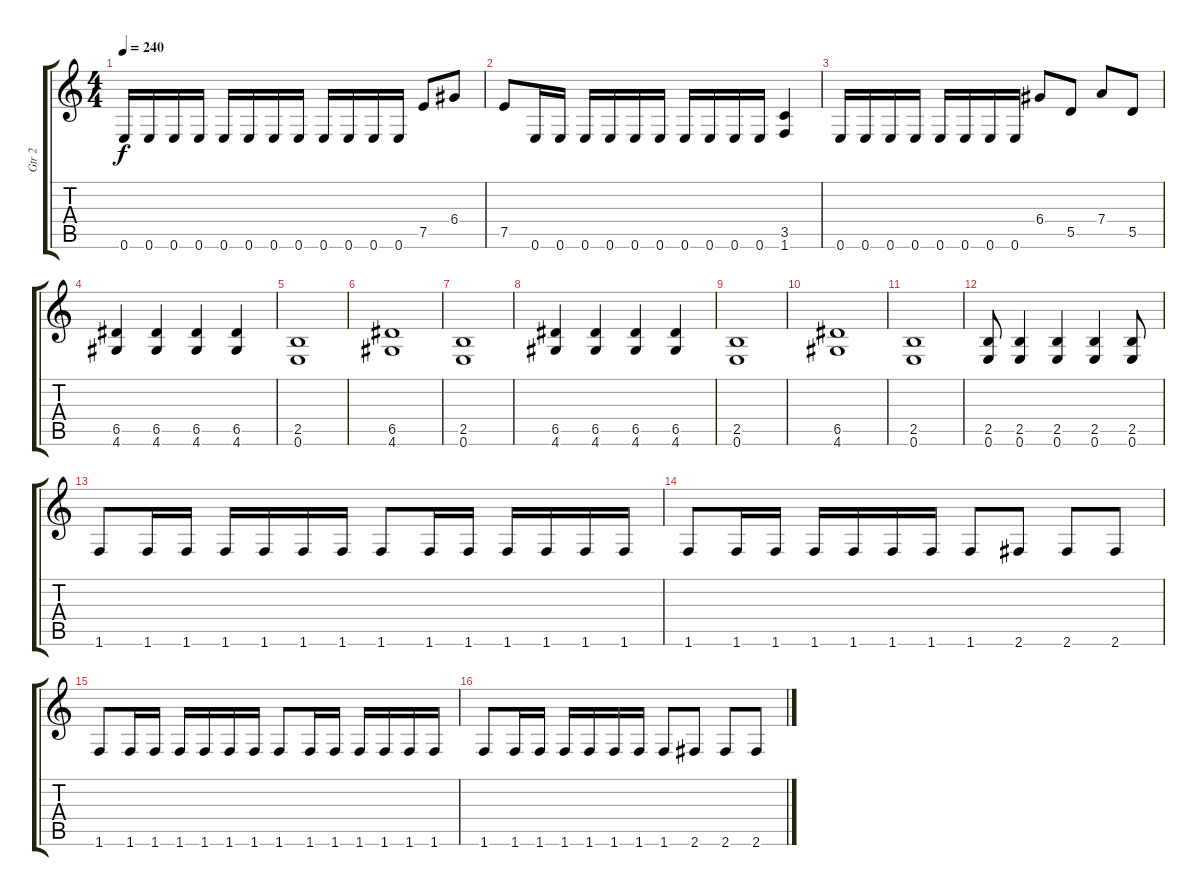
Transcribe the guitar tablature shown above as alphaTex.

\track ("Gtr 2" "Gtr 2") {instrument distortionguitar}
\staff {score tabs}
\tuning (E4 B3 G3 D3 A2 E2) {hide}
\ts (4 4)
\tempo 240
\clef g2
\ks c
0.6.16{dy f} 0.6.16 0.6.16 0.6.16 0.6.16 0.6.16 0.6.16 0.6.16 0.6.16 0.6.16 0.6.16 0.6.16 7.5.8 6.4.8 |
7.5.8 0.6.16 0.6.16 0.6.16 0.6.16 0.6.16 0.6.16 0.6.16 0.6.16 0.6.16 0.6.16 (3.5 1.6).4 |
0.6.16 0.6.16 0.6.16 0.6.16 0.6.16 0.6.16 0.6.16 0.6.16 6.4.8 5.5.8 7.4.8 5.5.8 |
(6.5 4.6).4 (6.5 4.6).4 (6.5 4.6).4 (6.5 4.6).4 |
(2.5 0.6).1 |
(6.5 4.6).1 |
(2.5 0.6).1 |
(6.5 4.6).4 (6.5 4.6).4 (6.5 4.6).4 (6.5 4.6).4 |
(2.5 0.6).1 |
(6.5 4.6).1 |
(2.5 0.6).1 |
(2.5 0.6).8 (2.5 0.6).4 (2.5 0.6).4 (2.5 0.6).4 (2.5 0.6).8 |
1.6.8 1.6.16 1.6.16 1.6.16 1.6.16 1.6.16 1.6.16 1.6.8 1.6.16 1.6.16 1.6.16 1.6.16 1.6.16 1.6.16 |
1.6.8 1.6.16 1.6.16 1.6.16 1.6.16 1.6.16 1.6.16 1.6.8 2.6.8 2.6.8 2.6.8 |
1.6.8 1.6.16 1.6.16 1.6.16 1.6.16 1.6.16 1.6.16 1.6.8 1.6.16 1.6.16 1.6.16 1.6.16 1.6.16 1.6.16 |
1.6.8 1.6.16 1.6.16 1.6.16 1.6.16 1.6.16 1.6.16 1.6.8 2.6.8 2.6.8 2.6.8
